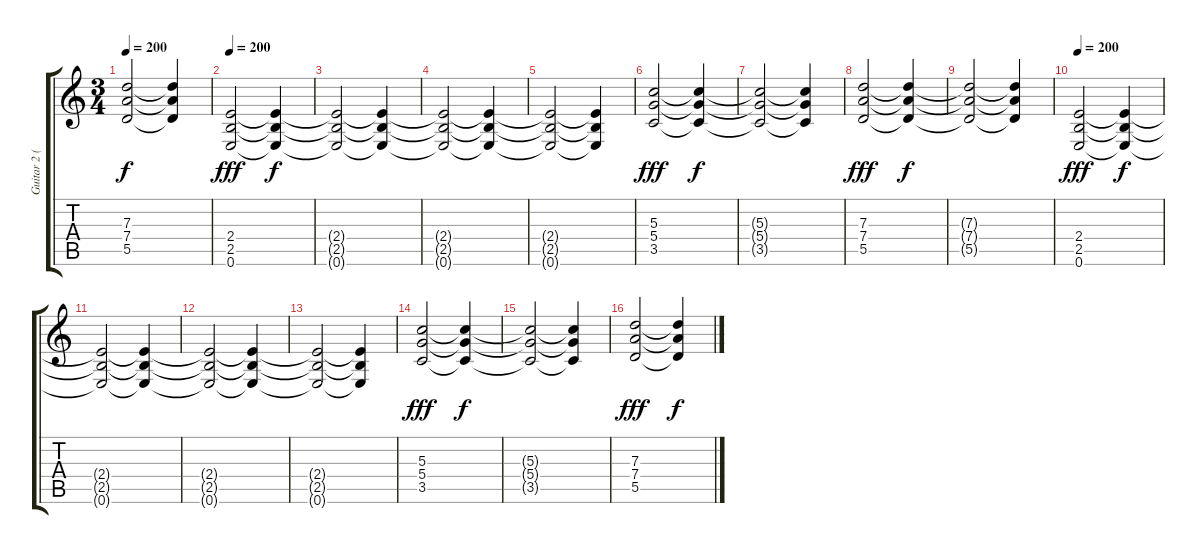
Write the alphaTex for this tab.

\track ("Guitar 2 (Disto)" "Guitar 2 (") {instrument distortionguitar}
\staff {score tabs}
\tuning (E4 B3 G3 D3 A2 E2) {hide}
\ts (3 4)
\tempo 200
\clef g2
\ks c
(7.3{t} 7.4{t} 5.5{t}).2{dy f} (7.3{t} 7.4{t} 5.5{t}).4 |
\tempo 200
(2.4 2.5 0.6).2{dy fff} (2.4{t} 2.5{t} 0.6{t}).4{dy f} |
(2.4{t} 2.5{t} 0.6{t}).2 (2.4{t} 2.5{t} 0.6{t}).4 |
(2.4{t} 2.5{t} 0.6{t}).2 (2.4{t} 2.5{t} 0.6{t}).4 |
(2.4{t} 2.5{t} 0.6{t}).2 (2.4{t} 2.5{t} 0.6{t}).4 |
(5.3 5.4 3.5).2{dy fff} (5.3{t} 5.4{t} 3.5{t}).4{dy f} |
(5.3{t} 5.4{t} 3.5{t}).2 (5.3{t} 5.4{t} 3.5{t}).4 |
(7.3 7.4 5.5).2{dy fff} (7.3{t} 7.4{t} 5.5{t}).4{dy f} |
(7.3{t} 7.4{t} 5.5{t}).2 (7.3{t} 7.4{t} 5.5{t}).4 |
\tempo 200
(2.4 2.5 0.6).2{dy fff} (2.4{t} 2.5{t} 0.6{t}).4{dy f} |
(2.4{t} 2.5{t} 0.6{t}).2 (2.4{t} 2.5{t} 0.6{t}).4 |
(2.4{t} 2.5{t} 0.6{t}).2 (2.4{t} 2.5{t} 0.6{t}).4 |
(2.4{t} 2.5{t} 0.6{t}).2 (2.4{t} 2.5{t} 0.6{t}).4 |
(5.3 5.4 3.5).2{dy fff} (5.3{t} 5.4{t} 3.5{t}).4{dy f} |
(5.3{t} 5.4{t} 3.5{t}).2 (5.3{t} 5.4{t} 3.5{t}).4 |
(7.3 7.4 5.5).2{dy fff} (7.3{t} 7.4{t} 5.5{t}).4{dy f}
